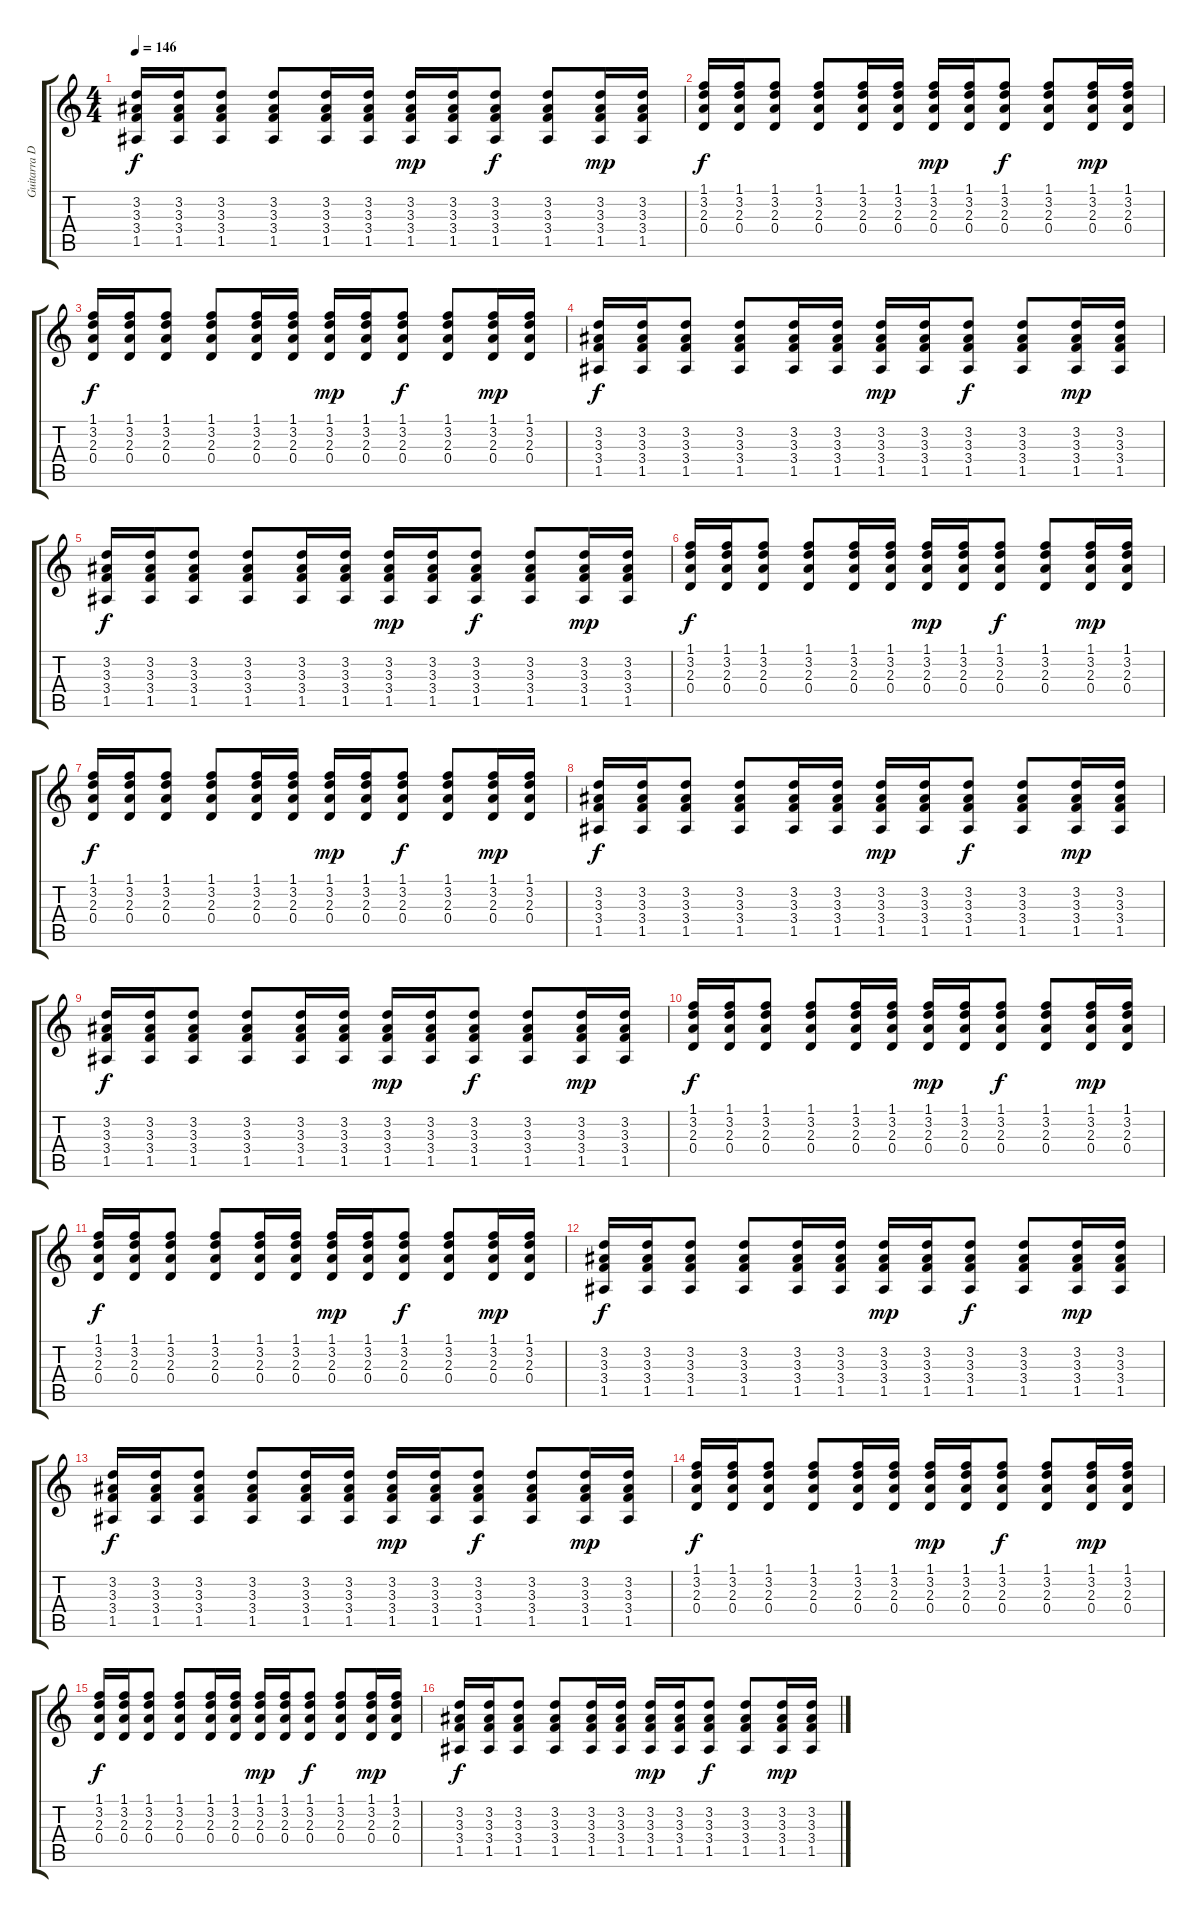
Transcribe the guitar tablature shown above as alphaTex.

\track ("Guitarra Distorsion" "Guitarra D") {instrument distortionguitar}
\staff {score tabs}
\tuning (E4 B3 G3 D3 A2 E2) {hide}
\ts (4 4)
\tempo 146
\clef g2
\ks c
(3.2 3.3 3.4 1.5).16{dy f} (3.2 3.3 3.4 1.5).16 (3.2 3.3 3.4 1.5).8 (3.2 3.3 3.4 1.5).8 (3.2 3.3 3.4 1.5).16 (3.2 3.3 3.4 1.5).16 (3.2 3.3 3.4 1.5).16{dy mp} (3.2 3.3 3.4 1.5).16 (3.2 3.3 3.4 1.5).8{dy f} (3.2 3.3 3.4 1.5).8 (3.2 3.3 3.4 1.5).16{dy mp} (3.2 3.3 3.4 1.5).16 |
(1.1 3.2 2.3 0.4).16{dy f} (1.1 3.2 2.3 0.4).16 (1.1 3.2 2.3 0.4).8 (1.1 3.2 2.3 0.4).8 (1.1 3.2 2.3 0.4).16 (1.1 3.2 2.3 0.4).16 (1.1 3.2 2.3 0.4).16{dy mp} (1.1 3.2 2.3 0.4).16 (1.1 3.2 2.3 0.4).8{dy f} (1.1 3.2 2.3 0.4).8 (1.1 3.2 2.3 0.4).16{dy mp} (1.1 3.2 2.3 0.4).16 |
(1.1 3.2 2.3 0.4).16{dy f} (1.1 3.2 2.3 0.4).16 (1.1 3.2 2.3 0.4).8 (1.1 3.2 2.3 0.4).8 (1.1 3.2 2.3 0.4).16 (1.1 3.2 2.3 0.4).16 (1.1 3.2 2.3 0.4).16{dy mp} (1.1 3.2 2.3 0.4).16 (1.1 3.2 2.3 0.4).8{dy f} (1.1 3.2 2.3 0.4).8 (1.1 3.2 2.3 0.4).16{dy mp} (1.1 3.2 2.3 0.4).16 |
(3.2 3.3 3.4 1.5).16{dy f} (3.2 3.3 3.4 1.5).16 (3.2 3.3 3.4 1.5).8 (3.2 3.3 3.4 1.5).8 (3.2 3.3 3.4 1.5).16 (3.2 3.3 3.4 1.5).16 (3.2 3.3 3.4 1.5).16{dy mp} (3.2 3.3 3.4 1.5).16 (3.2 3.3 3.4 1.5).8{dy f} (3.2 3.3 3.4 1.5).8 (3.2 3.3 3.4 1.5).16{dy mp} (3.2 3.3 3.4 1.5).16 |
(3.2 3.3 3.4 1.5).16{dy f} (3.2 3.3 3.4 1.5).16 (3.2 3.3 3.4 1.5).8 (3.2 3.3 3.4 1.5).8 (3.2 3.3 3.4 1.5).16 (3.2 3.3 3.4 1.5).16 (3.2 3.3 3.4 1.5).16{dy mp} (3.2 3.3 3.4 1.5).16 (3.2 3.3 3.4 1.5).8{dy f} (3.2 3.3 3.4 1.5).8 (3.2 3.3 3.4 1.5).16{dy mp} (3.2 3.3 3.4 1.5).16 |
(1.1 3.2 2.3 0.4).16{dy f} (1.1 3.2 2.3 0.4).16 (1.1 3.2 2.3 0.4).8 (1.1 3.2 2.3 0.4).8 (1.1 3.2 2.3 0.4).16 (1.1 3.2 2.3 0.4).16 (1.1 3.2 2.3 0.4).16{dy mp} (1.1 3.2 2.3 0.4).16 (1.1 3.2 2.3 0.4).8{dy f} (1.1 3.2 2.3 0.4).8 (1.1 3.2 2.3 0.4).16{dy mp} (1.1 3.2 2.3 0.4).16 |
(1.1 3.2 2.3 0.4).16{dy f} (1.1 3.2 2.3 0.4).16 (1.1 3.2 2.3 0.4).8 (1.1 3.2 2.3 0.4).8 (1.1 3.2 2.3 0.4).16 (1.1 3.2 2.3 0.4).16 (1.1 3.2 2.3 0.4).16{dy mp} (1.1 3.2 2.3 0.4).16 (1.1 3.2 2.3 0.4).8{dy f} (1.1 3.2 2.3 0.4).8 (1.1 3.2 2.3 0.4).16{dy mp} (1.1 3.2 2.3 0.4).16 |
(3.2 3.3 3.4 1.5).16{dy f} (3.2 3.3 3.4 1.5).16 (3.2 3.3 3.4 1.5).8 (3.2 3.3 3.4 1.5).8 (3.2 3.3 3.4 1.5).16 (3.2 3.3 3.4 1.5).16 (3.2 3.3 3.4 1.5).16{dy mp} (3.2 3.3 3.4 1.5).16 (3.2 3.3 3.4 1.5).8{dy f} (3.2 3.3 3.4 1.5).8 (3.2 3.3 3.4 1.5).16{dy mp} (3.2 3.3 3.4 1.5).16 |
(3.2 3.3 3.4 1.5).16{dy f} (3.2 3.3 3.4 1.5).16 (3.2 3.3 3.4 1.5).8 (3.2 3.3 3.4 1.5).8 (3.2 3.3 3.4 1.5).16 (3.2 3.3 3.4 1.5).16 (3.2 3.3 3.4 1.5).16{dy mp} (3.2 3.3 3.4 1.5).16 (3.2 3.3 3.4 1.5).8{dy f} (3.2 3.3 3.4 1.5).8 (3.2 3.3 3.4 1.5).16{dy mp} (3.2 3.3 3.4 1.5).16 |
(1.1 3.2 2.3 0.4).16{dy f} (1.1 3.2 2.3 0.4).16 (1.1 3.2 2.3 0.4).8 (1.1 3.2 2.3 0.4).8 (1.1 3.2 2.3 0.4).16 (1.1 3.2 2.3 0.4).16 (1.1 3.2 2.3 0.4).16{dy mp} (1.1 3.2 2.3 0.4).16 (1.1 3.2 2.3 0.4).8{dy f} (1.1 3.2 2.3 0.4).8 (1.1 3.2 2.3 0.4).16{dy mp} (1.1 3.2 2.3 0.4).16 |
(1.1 3.2 2.3 0.4).16{dy f} (1.1 3.2 2.3 0.4).16 (1.1 3.2 2.3 0.4).8 (1.1 3.2 2.3 0.4).8 (1.1 3.2 2.3 0.4).16 (1.1 3.2 2.3 0.4).16 (1.1 3.2 2.3 0.4).16{dy mp} (1.1 3.2 2.3 0.4).16 (1.1 3.2 2.3 0.4).8{dy f} (1.1 3.2 2.3 0.4).8 (1.1 3.2 2.3 0.4).16{dy mp} (1.1 3.2 2.3 0.4).16 |
(3.2 3.3 3.4 1.5).16{dy f} (3.2 3.3 3.4 1.5).16 (3.2 3.3 3.4 1.5).8 (3.2 3.3 3.4 1.5).8 (3.2 3.3 3.4 1.5).16 (3.2 3.3 3.4 1.5).16 (3.2 3.3 3.4 1.5).16{dy mp} (3.2 3.3 3.4 1.5).16 (3.2 3.3 3.4 1.5).8{dy f} (3.2 3.3 3.4 1.5).8 (3.2 3.3 3.4 1.5).16{dy mp} (3.2 3.3 3.4 1.5).16 |
(3.2 3.3 3.4 1.5).16{dy f} (3.2 3.3 3.4 1.5).16 (3.2 3.3 3.4 1.5).8 (3.2 3.3 3.4 1.5).8 (3.2 3.3 3.4 1.5).16 (3.2 3.3 3.4 1.5).16 (3.2 3.3 3.4 1.5).16{dy mp} (3.2 3.3 3.4 1.5).16 (3.2 3.3 3.4 1.5).8{dy f} (3.2 3.3 3.4 1.5).8 (3.2 3.3 3.4 1.5).16{dy mp} (3.2 3.3 3.4 1.5).16 |
(1.1 3.2 2.3 0.4).16{dy f} (1.1 3.2 2.3 0.4).16 (1.1 3.2 2.3 0.4).8 (1.1 3.2 2.3 0.4).8 (1.1 3.2 2.3 0.4).16 (1.1 3.2 2.3 0.4).16 (1.1 3.2 2.3 0.4).16{dy mp} (1.1 3.2 2.3 0.4).16 (1.1 3.2 2.3 0.4).8{dy f} (1.1 3.2 2.3 0.4).8 (1.1 3.2 2.3 0.4).16{dy mp} (1.1 3.2 2.3 0.4).16 |
(1.1 3.2 2.3 0.4).16{dy f} (1.1 3.2 2.3 0.4).16 (1.1 3.2 2.3 0.4).8 (1.1 3.2 2.3 0.4).8 (1.1 3.2 2.3 0.4).16 (1.1 3.2 2.3 0.4).16 (1.1 3.2 2.3 0.4).16{dy mp} (1.1 3.2 2.3 0.4).16 (1.1 3.2 2.3 0.4).8{dy f} (1.1 3.2 2.3 0.4).8 (1.1 3.2 2.3 0.4).16{dy mp} (1.1 3.2 2.3 0.4).16 |
(3.2 3.3 3.4 1.5).16{dy f} (3.2 3.3 3.4 1.5).16 (3.2 3.3 3.4 1.5).8 (3.2 3.3 3.4 1.5).8 (3.2 3.3 3.4 1.5).16 (3.2 3.3 3.4 1.5).16 (3.2 3.3 3.4 1.5).16{dy mp} (3.2 3.3 3.4 1.5).16 (3.2 3.3 3.4 1.5).8{dy f} (3.2 3.3 3.4 1.5).8 (3.2 3.3 3.4 1.5).16{dy mp} (3.2 3.3 3.4 1.5).16
